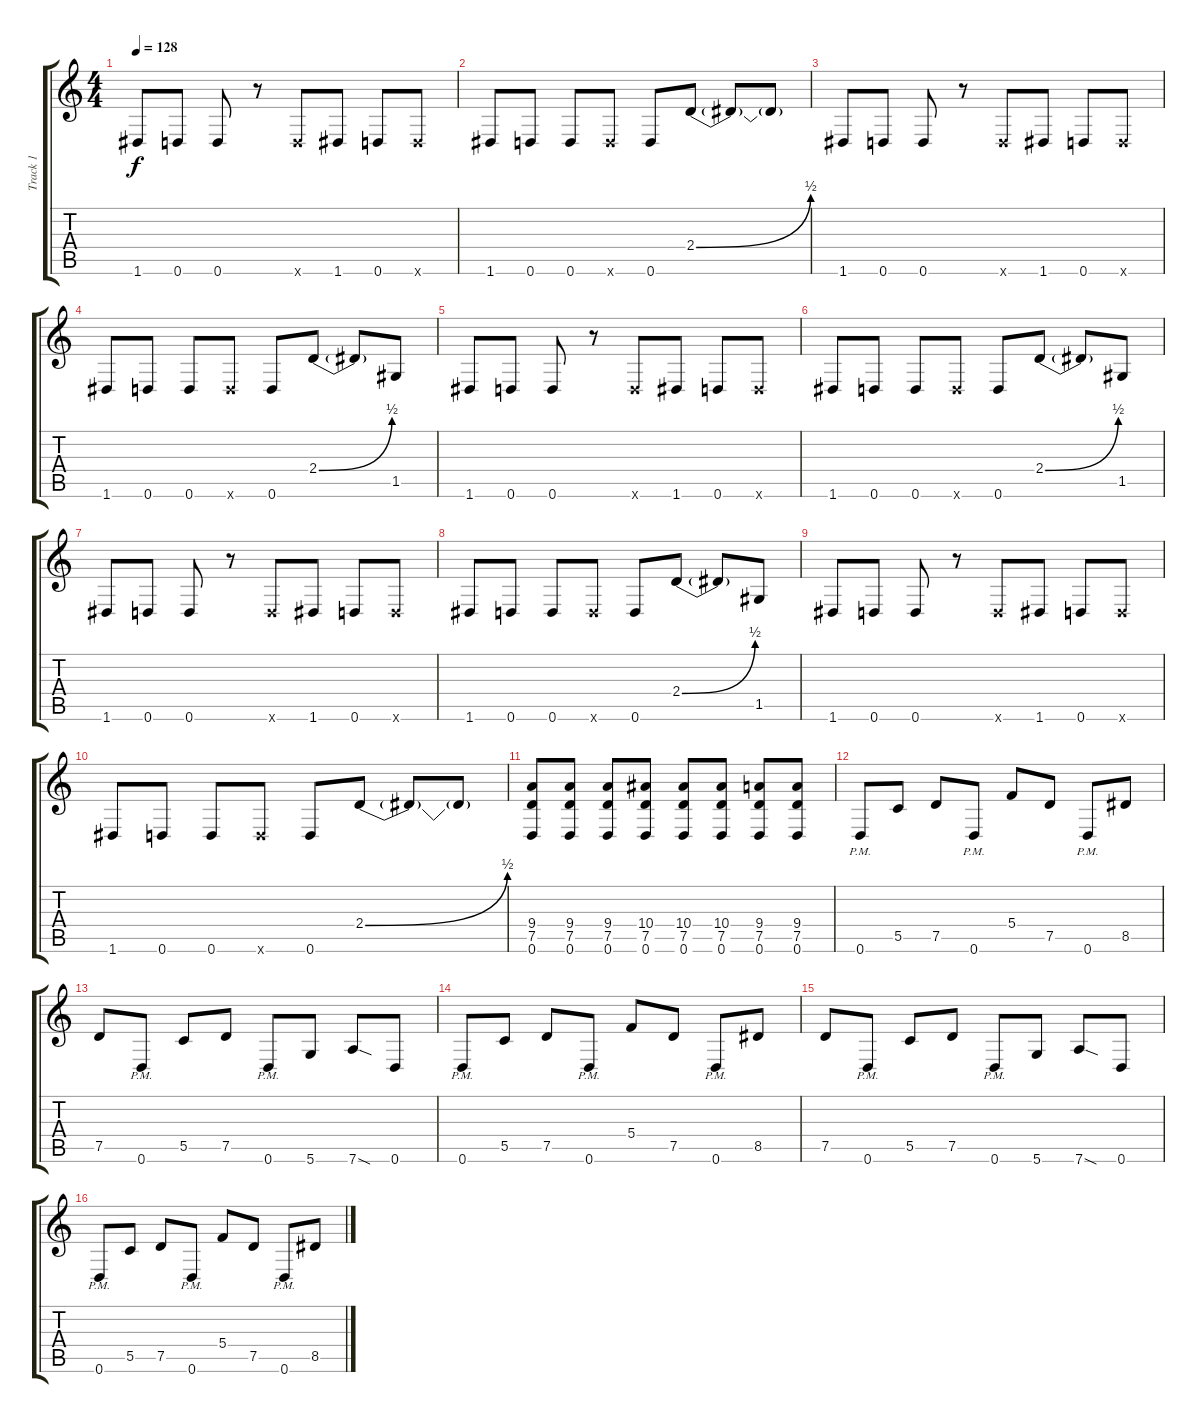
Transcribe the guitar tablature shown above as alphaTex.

\track ("Track 1" "Track 1") {instrument distortionguitar}
\staff {score tabs}
\tuning (D4 A3 F3 C3 G2 D2) {hide}
\ts (4 4)
\tempo 128
\clef g2
\ks c
1.6.8{dy f} 0.6.8 0.6.8 r.8 0.6{x}.8 1.6.8 0.6.8 0.6{x}.8 |
1.6.8 0.6.8 0.6.8 0.6{x}.8 0.6.8 2.4{be (bend 0 0 60 2)}.8 2.4{t}.8 2.4{t}.8 |
1.6.8 0.6.8 0.6.8 r.8 0.6{x}.8 1.6.8 0.6.8 0.6{x}.8 |
1.6.8 0.6.8 0.6.8 0.6{x}.8 0.6.8 2.4{be (bend 0 0 60 2)}.8 2.4{t}.8 1.5.8 |
1.6.8 0.6.8 0.6.8 r.8 0.6{x}.8 1.6.8 0.6.8 0.6{x}.8 |
1.6.8 0.6.8 0.6.8 0.6{x}.8 0.6.8 2.4{be (bend 0 0 60 2)}.8 2.4{t}.8 1.5.8 |
1.6.8 0.6.8 0.6.8 r.8 0.6{x}.8 1.6.8 0.6.8 0.6{x}.8 |
1.6.8 0.6.8 0.6.8 0.6{x}.8 0.6.8 2.4{be (bend 0 0 60 2)}.8 2.4{t}.8 1.5.8 |
1.6.8 0.6.8 0.6.8 r.8 0.6{x}.8 1.6.8 0.6.8 0.6{x}.8 |
1.6.8 0.6.8 0.6.8 0.6{x}.8 0.6.8 2.4{be (bend 0 0 60 2)}.8 2.4{t}.8 2.4{t}.8 |
(9.4 7.5 0.6).8 (9.4 7.5 0.6).8 (9.4 7.5 0.6).8 (10.4 7.5 0.6).8 (10.4 7.5 0.6).8 (10.4 7.5 0.6).8 (9.4 7.5 0.6).8 (9.4 7.5 0.6).8 |
0.6{pm}.8 5.5.8 7.5.8 0.6{pm}.8 5.4.8 7.5.8 0.6{pm}.8 8.5.8 |
7.5.8 0.6{pm}.8 5.5.8 7.5.8 0.6{pm}.8 5.6.8 7.6{sod}.8 0.6.8 |
0.6{pm}.8 5.5.8 7.5.8 0.6{pm}.8 5.4.8 7.5.8 0.6{pm}.8 8.5.8 |
7.5.8 0.6{pm}.8 5.5.8 7.5.8 0.6{pm}.8 5.6.8 7.6{sod}.8 0.6.8 |
0.6{pm}.8 5.5.8 7.5.8 0.6{pm}.8 5.4.8 7.5.8 0.6{pm}.8 8.5.8
